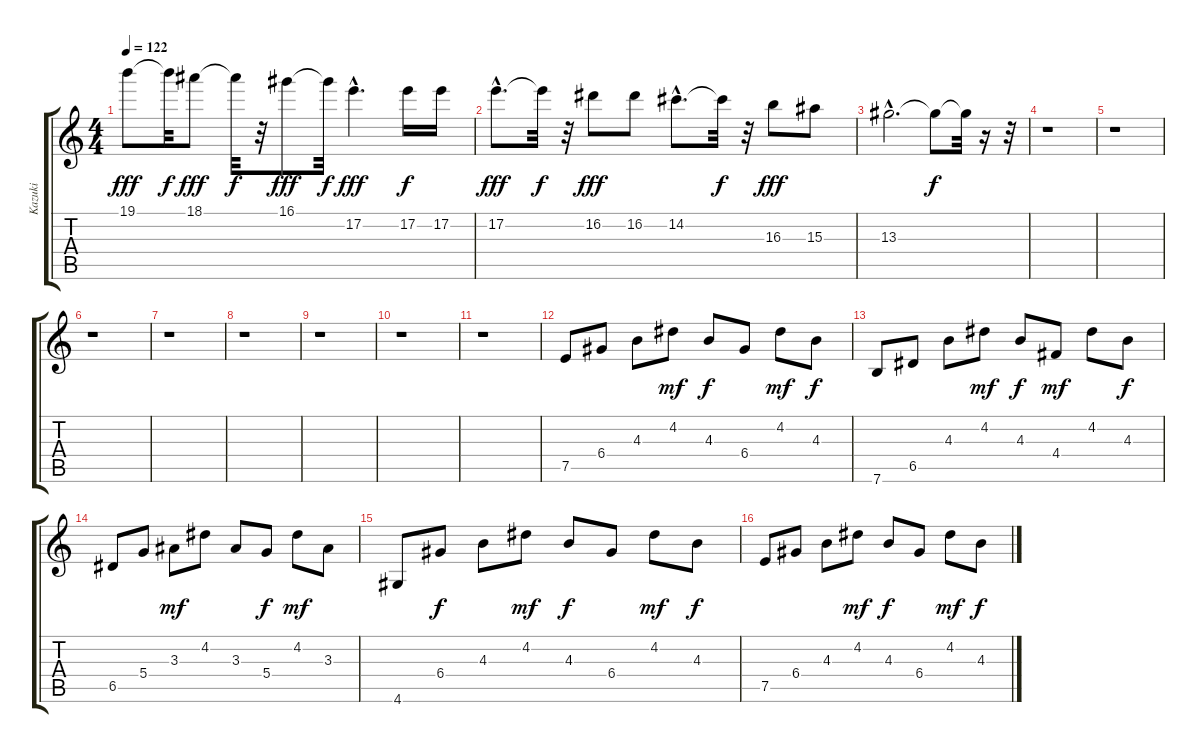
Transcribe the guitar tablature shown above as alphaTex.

\track ("Kazuki" "Kazuki") {instrument electricguitarclean}
\staff {score tabs}
\tuning (E4 B3 G3 D3 A2 E2) {hide}
\ts (4 4)
\tempo 122
\clef g2
\ks c
19.1.8{dy fff} 19.1{t}.32{dy f} 18.1.8{dy fff} 18.1{t}.32{dy f} r.32 16.1.8{dy fff} 16.1{t}.32{dy f} 17.2{hac}.4{d dy fff} 17.2.16{dy f} 17.2.16 |
17.2{hac}.8{d dy fff} 17.2{t}.32{dy f} r.32 16.2.8{dy fff} 16.2.8 14.2{hac}.8{d} 14.2{t}.32{dy f} r.32 16.3.8{dy fff} 15.3.8 |
13.3{hac}.2{d} 13.3{t}.8{dy f} 13.3{t}.32 r.16 r.32 |
r.1{instrument electricguitarclean} |
r.1 |
r.1 |
r.1 |
r.1 |
r.1 |
r.1 |
r.1 |
7.5.8 6.4.8 4.3.8 4.2.8{dy mf} 4.3.8{dy f} 6.4.8 4.2.8{dy mf} 4.3.8{dy f} |
7.6.8 6.5.8 4.3.8 4.2.8{dy mf} 4.3.8{dy f} 4.4.8{dy mf} 4.2.8 4.3.8{dy f} |
6.5.8 5.4.8 3.3.8{dy mf} 4.2.8 3.3.8 5.4.8{dy f} 4.2.8{dy mf} 3.3.8 |
4.6.8 6.4.8{dy f} 4.3.8 4.2.8{dy mf} 4.3.8{dy f} 6.4.8 4.2.8{dy mf} 4.3.8{dy f} |
7.5.8 6.4.8 4.3.8 4.2.8{dy mf} 4.3.8{dy f} 6.4.8 4.2.8{dy mf} 4.3.8{dy f}
